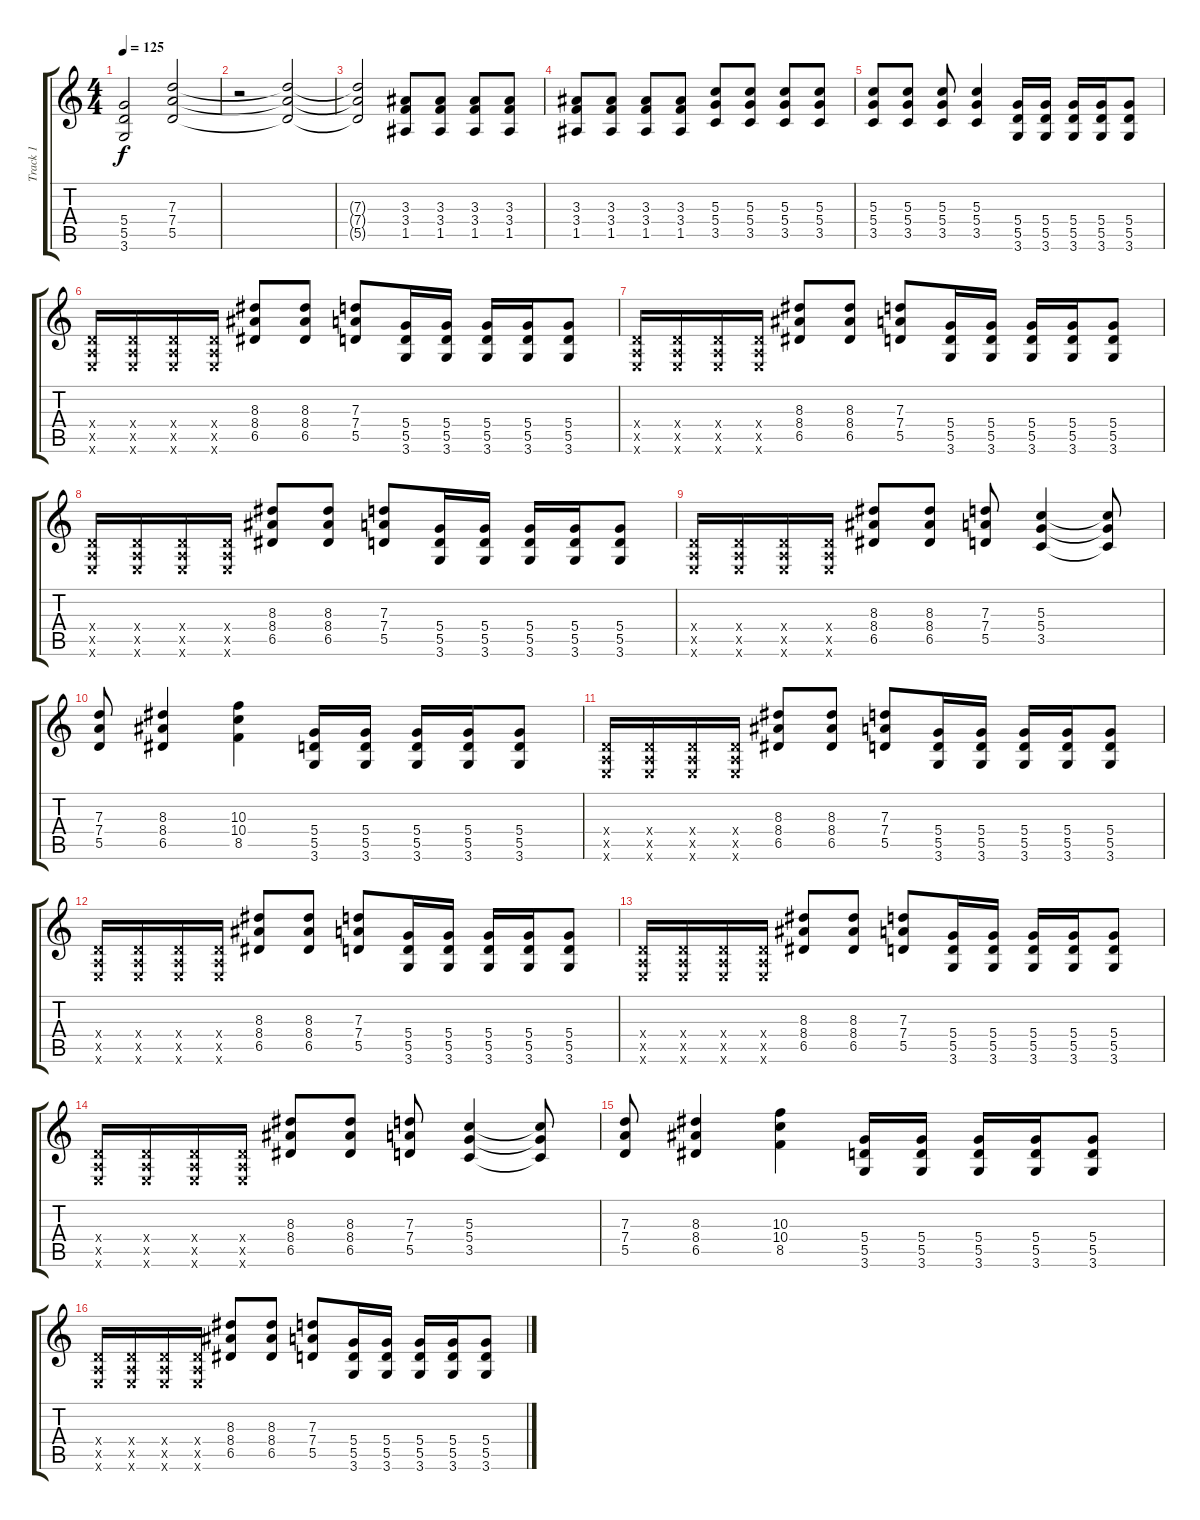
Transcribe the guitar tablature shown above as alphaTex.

\track ("Track 1" "Track 1") {instrument acousticguitarsteel}
\staff {score tabs}
\tuning (E4 B3 G3 D3 A2 E2) {hide}
\ts (4 4)
\tempo 125
\clef g2
\ks c
(5.4{t} 5.5{t} 3.6{t}).2{dy f} (7.3 7.4 5.5).2 |
r.2 (7.3{t} 7.4{t} 5.5{t}).2 |
(7.3{t} 7.4{t} 5.5{t}).2 (3.3 3.4 1.5).8 (3.3 3.4 1.5).8 (3.3 3.4 1.5).8 (3.3 3.4 1.5).8 |
(3.3 3.4 1.5).8 (3.3 3.4 1.5).8 (3.3 3.4 1.5).8 (3.3 3.4 1.5).8 (5.3 5.4 3.5).8 (5.3 5.4 3.5).8 (5.3 5.4 3.5).8 (5.3 5.4 3.5).8 |
(5.3 5.4 3.5).8 (5.3 5.4 3.5).8 (5.3 5.4 3.5).8 (5.3 5.4 3.5).4 (5.4 5.5 3.6).16 (5.4 5.5 3.6).16 (5.4 5.5 3.6).16 (5.4 5.5 3.6).16 (5.4 5.5 3.6).8 |
(0.4{x} 0.5{x} 0.6{x}).16 (0.4{x} 0.5{x} 0.6{x}).16 (0.4{x} 0.5{x} 0.6{x}).16 (0.4{x} 0.5{x} 0.6{x}).16 (8.3 8.4 6.5).8 (8.3 8.4 6.5).8 (7.3 7.4 5.5).8 (5.4 5.5 3.6).16 (5.4 5.5 3.6).16 (5.4 5.5 3.6).16 (5.4 5.5 3.6).16 (5.4 5.5 3.6).8 |
(0.4{x} 0.5{x} 0.6{x}).16 (0.4{x} 0.5{x} 0.6{x}).16 (0.4{x} 0.5{x} 0.6{x}).16 (0.4{x} 0.5{x} 0.6{x}).16 (8.3 8.4 6.5).8 (8.3 8.4 6.5).8 (7.3 7.4 5.5).8 (5.4 5.5 3.6).16 (5.4 5.5 3.6).16 (5.4 5.5 3.6).16 (5.4 5.5 3.6).16 (5.4 5.5 3.6).8 |
(0.4{x} 0.5{x} 0.6{x}).16 (0.4{x} 0.5{x} 0.6{x}).16 (0.4{x} 0.5{x} 0.6{x}).16 (0.4{x} 0.5{x} 0.6{x}).16 (8.3 8.4 6.5).8 (8.3 8.4 6.5).8 (7.3 7.4 5.5).8 (5.4 5.5 3.6).16 (5.4 5.5 3.6).16 (5.4 5.5 3.6).16 (5.4 5.5 3.6).16 (5.4 5.5 3.6).8 |
(0.4{x} 0.5{x} 0.6{x}).16 (0.4{x} 0.5{x} 0.6{x}).16 (0.4{x} 0.5{x} 0.6{x}).16 (0.4{x} 0.5{x} 0.6{x}).16 (8.3 8.4 6.5).8 (8.3 8.4 6.5).8 (7.3 7.4 5.5).8 (5.3 5.4 3.5).4 (5.3{t} 5.4{t} 3.5{t}).8 |
(7.3 7.4 5.5).8 (8.3 8.4 6.5).4 (10.3 10.4 8.5).4 (5.4 5.5 3.6).16 (5.4 5.5 3.6).16 (5.4 5.5 3.6).16 (5.4 5.5 3.6).16 (5.4 5.5 3.6).8 |
(0.4{x} 0.5{x} 0.6{x}).16 (0.4{x} 0.5{x} 0.6{x}).16 (0.4{x} 0.5{x} 0.6{x}).16 (0.4{x} 0.5{x} 0.6{x}).16 (8.3 8.4 6.5).8 (8.3 8.4 6.5).8 (7.3 7.4 5.5).8 (5.4 5.5 3.6).16 (5.4 5.5 3.6).16 (5.4 5.5 3.6).16 (5.4 5.5 3.6).16 (5.4 5.5 3.6).8 |
(0.4{x} 0.5{x} 0.6{x}).16 (0.4{x} 0.5{x} 0.6{x}).16 (0.4{x} 0.5{x} 0.6{x}).16 (0.4{x} 0.5{x} 0.6{x}).16 (8.3 8.4 6.5).8 (8.3 8.4 6.5).8 (7.3 7.4 5.5).8 (5.4 5.5 3.6).16 (5.4 5.5 3.6).16 (5.4 5.5 3.6).16 (5.4 5.5 3.6).16 (5.4 5.5 3.6).8 |
(0.4{x} 0.5{x} 0.6{x}).16 (0.4{x} 0.5{x} 0.6{x}).16 (0.4{x} 0.5{x} 0.6{x}).16 (0.4{x} 0.5{x} 0.6{x}).16 (8.3 8.4 6.5).8 (8.3 8.4 6.5).8 (7.3 7.4 5.5).8 (5.4 5.5 3.6).16 (5.4 5.5 3.6).16 (5.4 5.5 3.6).16 (5.4 5.5 3.6).16 (5.4 5.5 3.6).8 |
(0.4{x} 0.5{x} 0.6{x}).16 (0.4{x} 0.5{x} 0.6{x}).16 (0.4{x} 0.5{x} 0.6{x}).16 (0.4{x} 0.5{x} 0.6{x}).16 (8.3 8.4 6.5).8 (8.3 8.4 6.5).8 (7.3 7.4 5.5).8 (5.3 5.4 3.5).4 (5.3{t} 5.4{t} 3.5{t}).8 |
(7.3 7.4 5.5).8 (8.3 8.4 6.5).4 (10.3 10.4 8.5).4 (5.4 5.5 3.6).16 (5.4 5.5 3.6).16 (5.4 5.5 3.6).16 (5.4 5.5 3.6).16 (5.4 5.5 3.6).8 |
(0.4{x} 0.5{x} 0.6{x}).16 (0.4{x} 0.5{x} 0.6{x}).16 (0.4{x} 0.5{x} 0.6{x}).16 (0.4{x} 0.5{x} 0.6{x}).16 (8.3 8.4 6.5).8 (8.3 8.4 6.5).8 (7.3 7.4 5.5).8 (5.4 5.5 3.6).16 (5.4 5.5 3.6).16 (5.4 5.5 3.6).16 (5.4 5.5 3.6).16 (5.4 5.5 3.6).8
